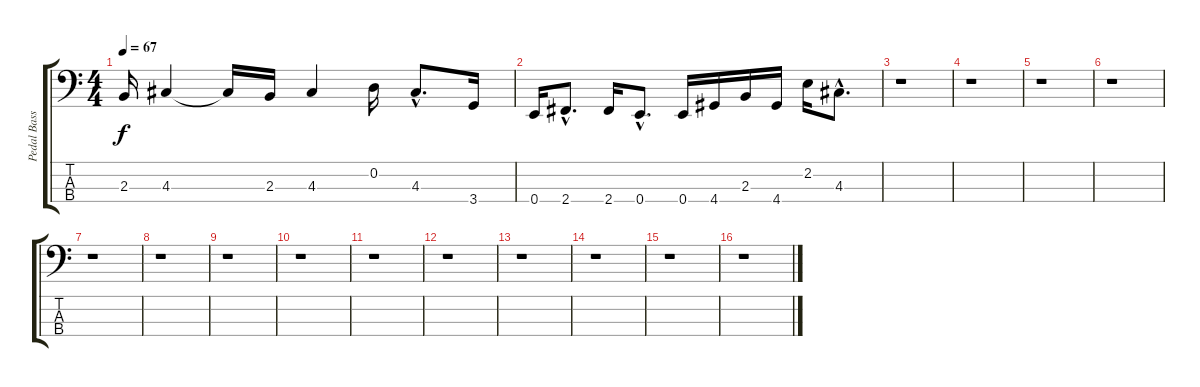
\track ("Pedal Bass" "Pedal Bass") {instrument acousticbass}
\staff {score tabs}
\tuning (G2 D2 A1 E1) {hide}
\ts (4 4)
\tempo 67
\clef f4
\ks c
2.3.16{dy f} 4.3.4 4.3{t}.16 2.3.16 4.3.4 0.2.16 4.3{hac}.8{d} 3.4.16 |
0.4.16 2.4{hac}.8{d} 2.4.16 0.4{hac}.8{d} 0.4.16 4.4.16 2.3.16 4.4.16 2.2.16 4.3{hac}.8{d} |
r.1 |
r.1 |
r.1 |
r.1 |
r.1 |
r.1 |
r.1 |
r.1 |
r.1 |
r.1 |
r.1 |
r.1 |
r.1 |
r.1
